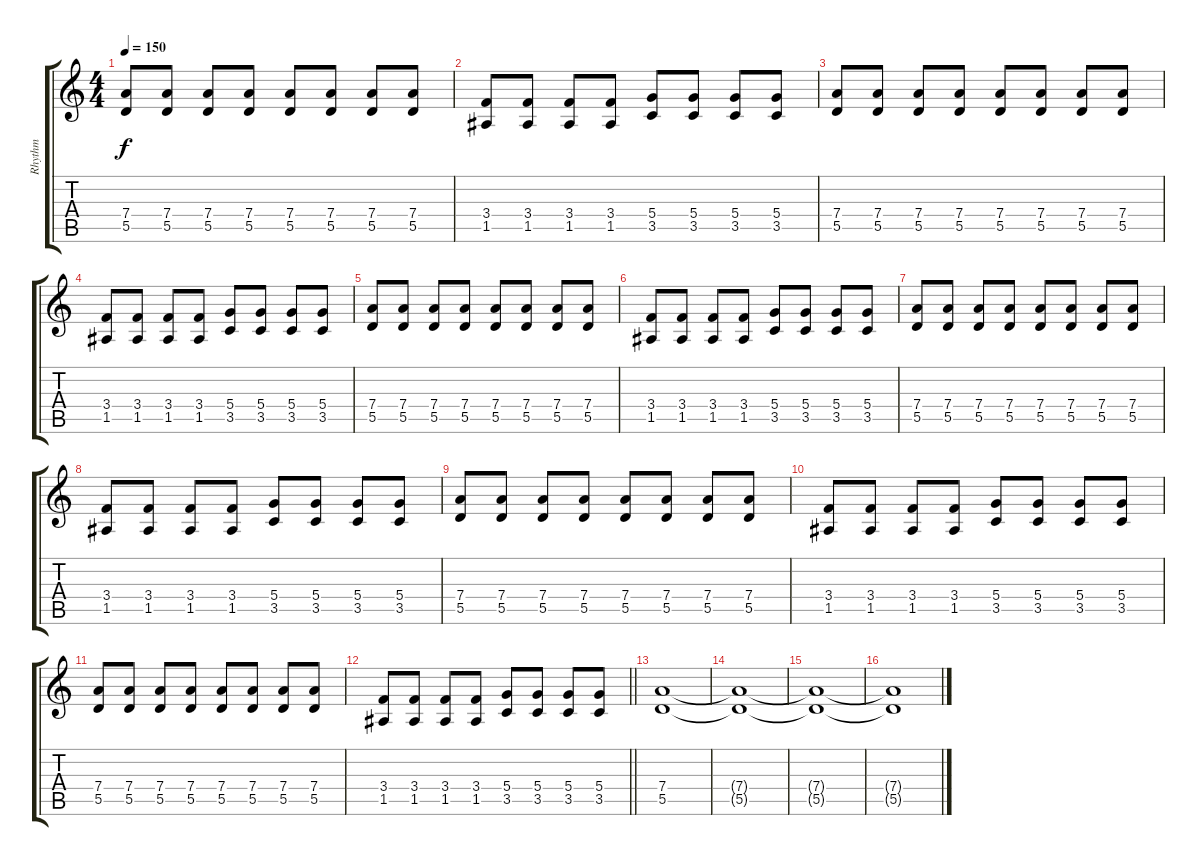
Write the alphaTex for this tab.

\track ("Rhythm" "Rhythm") {instrument distortionguitar}
\staff {score tabs}
\tuning (E4 B3 G3 D3 A2 E2) {hide}
\ts (4 4)
\tempo 150
\clef g2
\ks c
(7.4 5.5).8{dy f} (7.4 5.5).8 (7.4 5.5).8 (7.4 5.5).8 (7.4 5.5).8 (7.4 5.5).8 (7.4 5.5).8 (7.4 5.5).8 |
(3.4 1.5).8 (3.4 1.5).8 (3.4 1.5).8 (3.4 1.5).8 (5.4 3.5).8 (5.4 3.5).8 (5.4 3.5).8 (5.4 3.5).8 |
(7.4 5.5).8 (7.4 5.5).8 (7.4 5.5).8 (7.4 5.5).8 (7.4 5.5).8 (7.4 5.5).8 (7.4 5.5).8 (7.4 5.5).8 |
(3.4 1.5).8 (3.4 1.5).8 (3.4 1.5).8 (3.4 1.5).8 (5.4 3.5).8 (5.4 3.5).8 (5.4 3.5).8 (5.4 3.5).8 |
(7.4 5.5).8 (7.4 5.5).8 (7.4 5.5).8 (7.4 5.5).8 (7.4 5.5).8 (7.4 5.5).8 (7.4 5.5).8 (7.4 5.5).8 |
(3.4 1.5).8 (3.4 1.5).8 (3.4 1.5).8 (3.4 1.5).8 (5.4 3.5).8 (5.4 3.5).8 (5.4 3.5).8 (5.4 3.5).8 |
(7.4 5.5).8 (7.4 5.5).8 (7.4 5.5).8 (7.4 5.5).8 (7.4 5.5).8 (7.4 5.5).8 (7.4 5.5).8 (7.4 5.5).8 |
(3.4 1.5).8 (3.4 1.5).8 (3.4 1.5).8 (3.4 1.5).8 (5.4 3.5).8 (5.4 3.5).8 (5.4 3.5).8 (5.4 3.5).8 |
(7.4 5.5).8 (7.4 5.5).8 (7.4 5.5).8 (7.4 5.5).8 (7.4 5.5).8 (7.4 5.5).8 (7.4 5.5).8 (7.4 5.5).8 |
(3.4 1.5).8 (3.4 1.5).8 (3.4 1.5).8 (3.4 1.5).8 (5.4 3.5).8 (5.4 3.5).8 (5.4 3.5).8 (5.4 3.5).8 |
(7.4 5.5).8 (7.4 5.5).8 (7.4 5.5).8 (7.4 5.5).8 (7.4 5.5).8 (7.4 5.5).8 (7.4 5.5).8 (7.4 5.5).8 |
\barLineRight lightlight
(3.4 1.5).8 (3.4 1.5).8 (3.4 1.5).8 (3.4 1.5).8 (5.4 3.5).8 (5.4 3.5).8 (5.4 3.5).8 (5.4 3.5).8 |
(7.4 5.5).1{volume 0} |
(7.4{t} 5.5{t}).1 |
(7.4{t} 5.5{t}).1 |
(7.4{t} 5.5{t}).1
